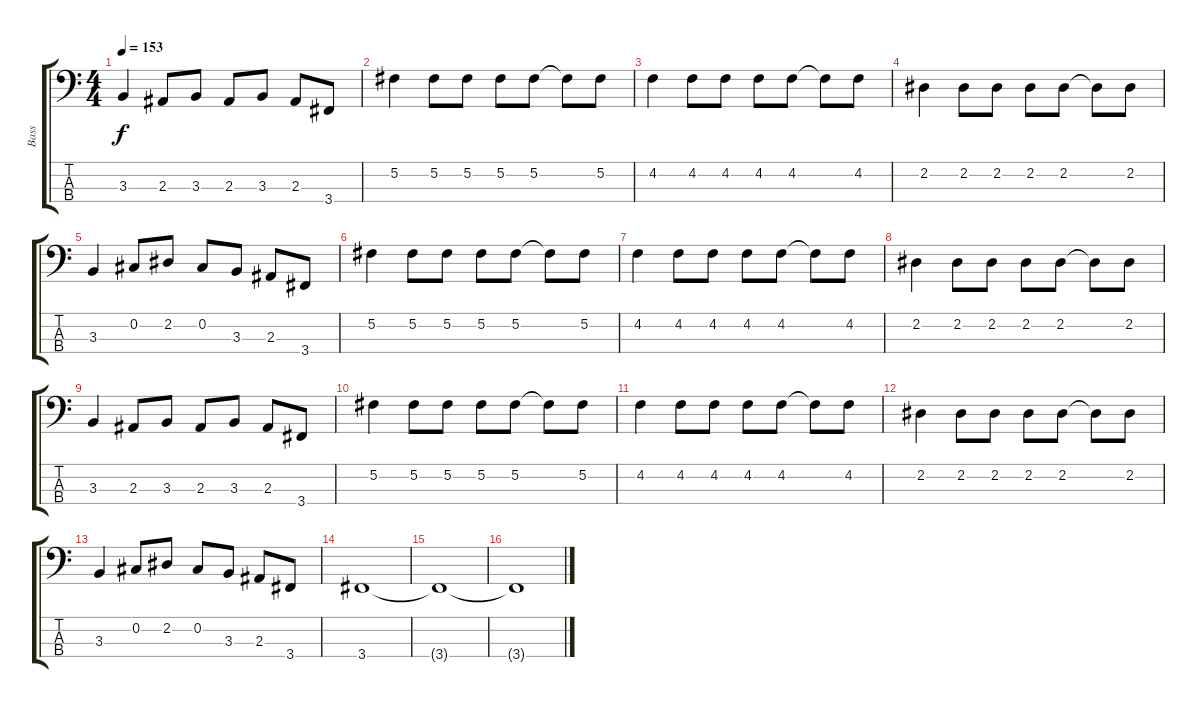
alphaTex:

\track ("Bass" "Bass") {instrument electricbasspick}
\staff {score tabs}
\tuning (Gb2 Db2 Ab1 Eb1) {hide}
\ts (4 4)
\tempo 153
\clef f4
\ks c
3.3.4{dy f} 2.3.8 3.3.8 2.3.8 3.3.8 2.3.8 3.4.8 |
5.2.4 5.2.8 5.2.8 5.2.8 5.2.8 5.2{t}.8 5.2.8 |
4.2.4 4.2.8 4.2.8 4.2.8 4.2.8 4.2{t}.8 4.2.8 |
2.2.4 2.2.8 2.2.8 2.2.8 2.2.8 2.2{t}.8 2.2.8 |
3.3.4 0.2.8 2.2.8 0.2.8 3.3.8 2.3.8 3.4.8 |
5.2.4 5.2.8 5.2.8 5.2.8 5.2.8 5.2{t}.8 5.2.8 |
4.2.4 4.2.8 4.2.8 4.2.8 4.2.8 4.2{t}.8 4.2.8 |
2.2.4 2.2.8 2.2.8 2.2.8 2.2.8 2.2{t}.8 2.2.8 |
3.3.4 2.3.8 3.3.8 2.3.8 3.3.8 2.3.8 3.4.8 |
5.2.4 5.2.8 5.2.8 5.2.8 5.2.8 5.2{t}.8 5.2.8 |
4.2.4 4.2.8 4.2.8 4.2.8 4.2.8 4.2{t}.8 4.2.8 |
2.2.4 2.2.8 2.2.8 2.2.8 2.2.8 2.2{t}.8 2.2.8 |
3.3.4 0.2.8 2.2.8 0.2.8 3.3.8 2.3.8 3.4.8 |
3.4.1{volume 1} |
3.4{t}.1 |
3.4{t}.1
